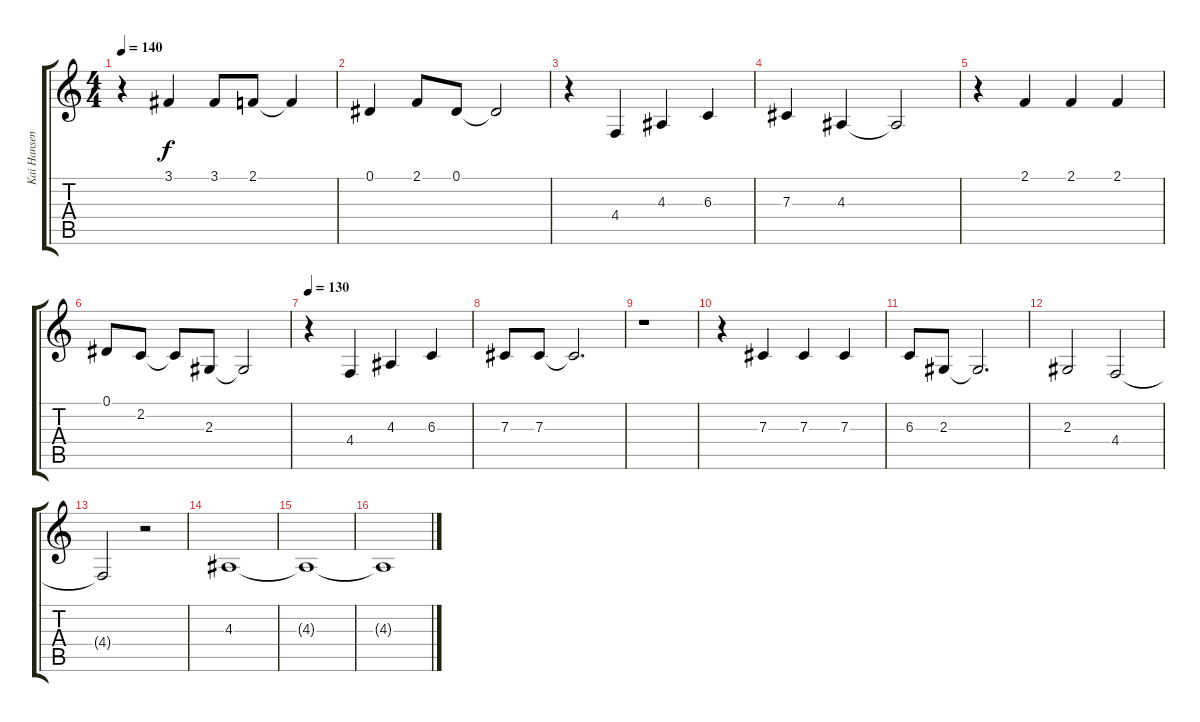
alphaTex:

\track ("Kai Hansen - Vocals" "Kai Hansen") {instrument trumpet}
\staff {score tabs}
\tuning (Eb4 Bb3 Gb3 Db3 Ab2 Eb2) {hide}
\ts (4 4)
\tempo 140
\clef g2
\ks c
r.4{dy f} 3.1.4 3.1.8 2.1.8 2.1{t}.4 |
0.1.4 2.1.8 0.1.8 0.1{t}.2 |
r.4 4.4.4 4.3.4 6.3.4 |
7.3.4 4.3.4 4.3{t}.2 |
r.4 2.1.4 2.1.4 2.1.4 |
0.1.8 2.2.8 2.2{t}.8 2.3.8 2.3{t}.2 |
\tempo 130
r.4 4.4.4 4.3.4 6.3.4 |
7.3.8 7.3.8 7.3{t}.2{d} |
r.1 |
r.4 7.3.4 7.3.4 7.3.4 |
6.3.8 2.3.8 2.3{t}.2{d} |
2.3.2 4.4.2 |
4.4{t}.2 r.2 |
4.3.1 |
4.3{t}.1 |
4.3{t}.1
